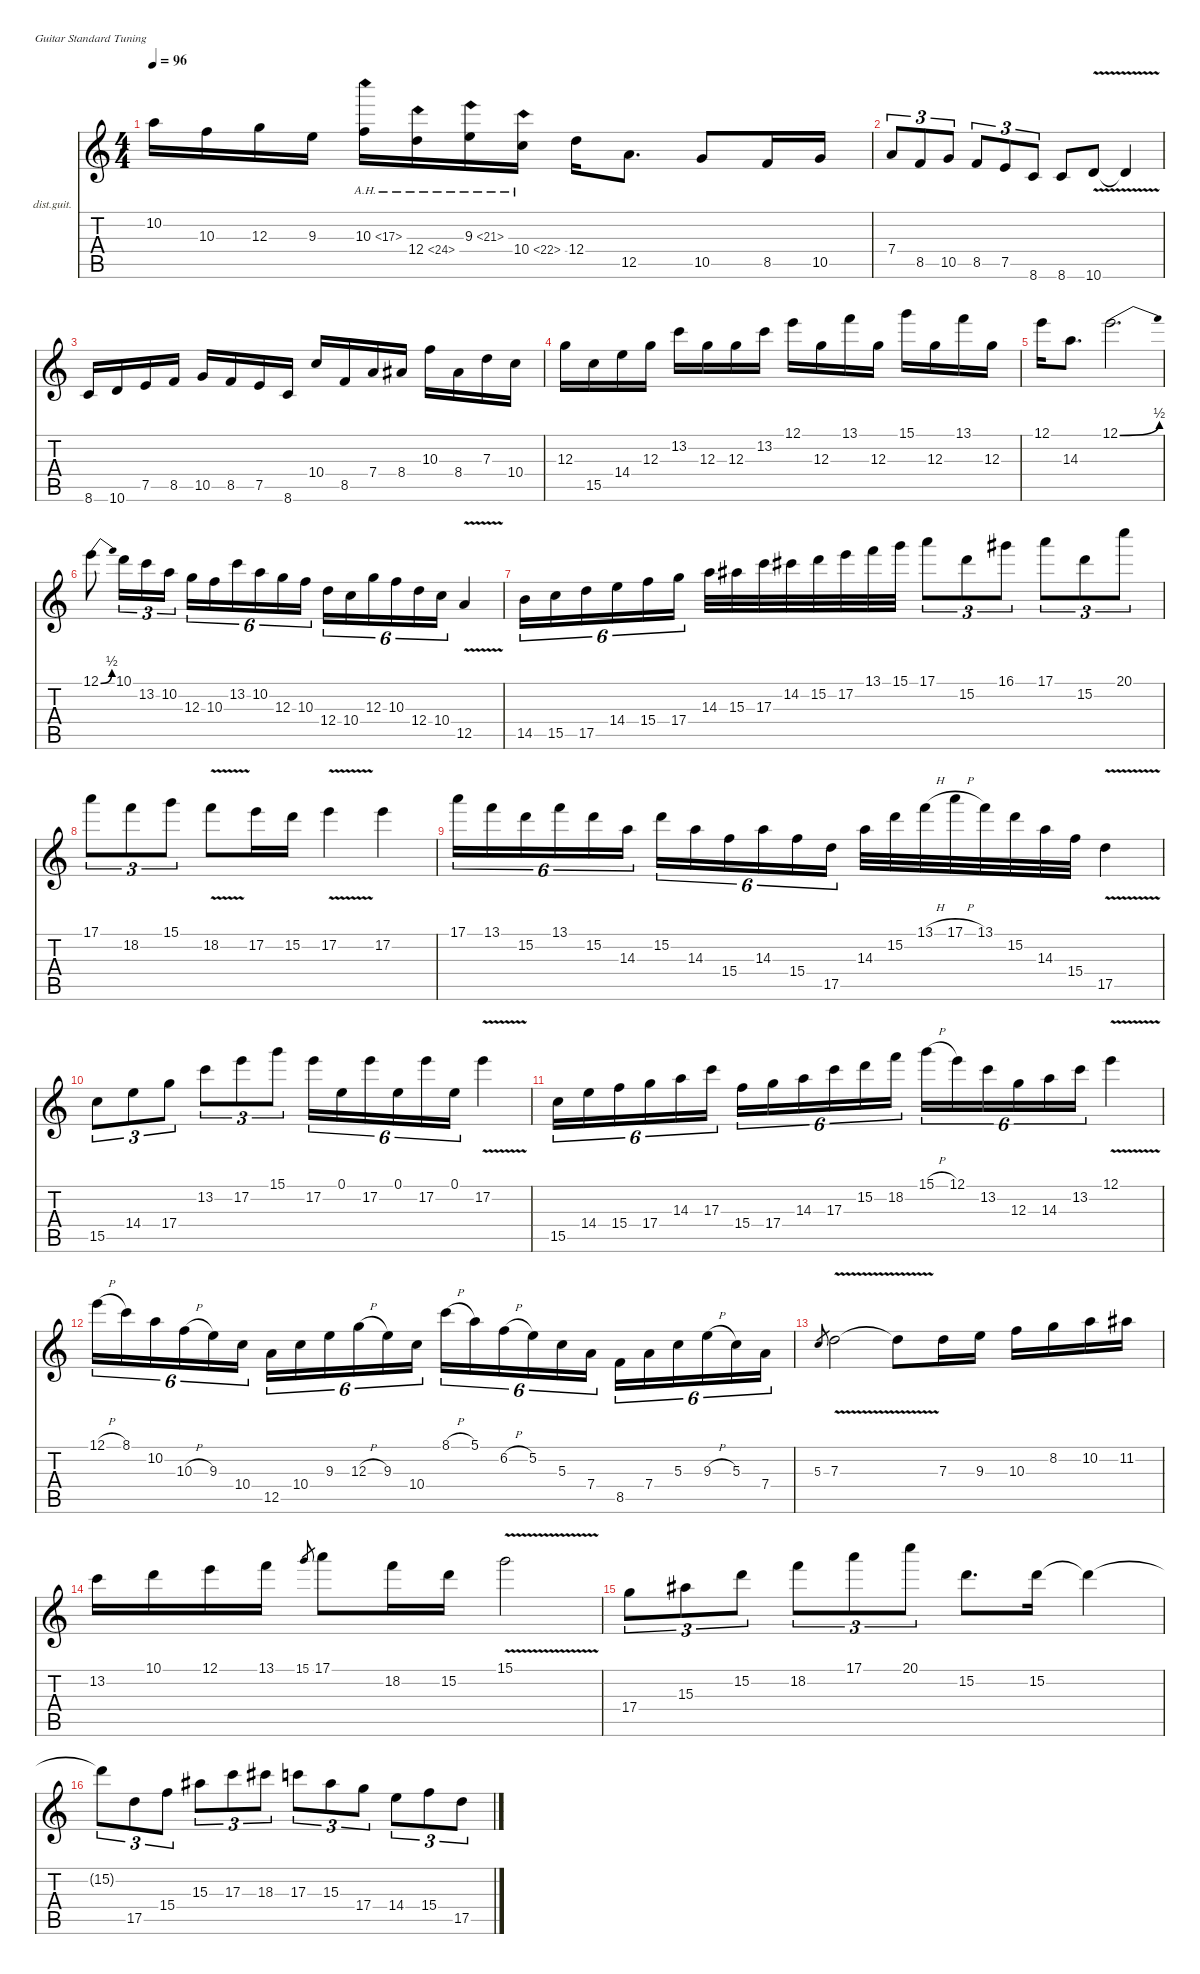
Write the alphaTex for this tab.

\defaultSystemsLayout 4
\hideDynamics
\bracketExtendMode nobrackets
\firstSystemTrackNameOrientation horizontal
\otherSystemsTrackNameOrientation horizontal
\track ("Lead 1" "dist.guit.") {instrument distortionguitar}
\staff {score tabs}
\tuning (E4 B3 G3 D3 A2 E2)
\ts (4 4)
\tempo 96
\clef g2
\ks c
10.2.16{dy f beam Down} 10.3.16{beam Down} 12.3.16{beam Down} 9.3.16{beam Down} 10.3{ah 7}.16{beam Down} 12.4{ah 12}.16{beam Down} 9.3{ah 12}.16{beam Down} 10.4{ah 12}.16{beam Down} 12.4.16{beam Down} 12.5.8{d beam Down} 10.5.8{beam Up} 8.5.16{beam Up} 10.5.16{beam Up} |
7.4.8{tu (3 2) beam Up} 8.5.8{tu (3 2) beam Up} 10.5.8{tu (3 2) beam Up} 8.5.8{tu (3 2) beam Up} 7.5.8{tu (3 2) beam Up} 8.6.8{tu (3 2) beam Up} 8.6.8{beam Up} 10.6{v}.8{beam Up} 10.6{v t}.4{beam Up} |
8.6.16{beam Up} 10.6.16{beam Up} 7.5.16{beam Up} 8.5.16{beam Up} 10.5.16{beam Up} 8.5.16{beam Up} 7.5.16{beam Up} 8.6.16{beam Up} 10.4.16{beam Up} 8.5.16{beam Up} 7.4.16{beam Up} 8.4{acc #}.16{beam Up} 10.3.16{beam Down} 8.4{acc #}.16{beam Down} 7.3.16{beam Down} 10.4.16{beam Down} |
12.3.16{beam Down} 15.5.16{beam Down} 14.4.16{beam Down} 12.3.16{beam Down} 13.2.16{beam Down} 12.3.16{beam Down} 12.3.16{beam Down} 13.2.16{beam Down} 12.1.16{beam Down} 12.3.16{beam Down} 13.1.16{beam Down} 12.3.16{beam Down} 15.1.16{beam Down} 12.3.16{beam Down} 13.1.16{beam Down} 12.3.16{beam Down} |
12.1.16{beam Down} 14.3.8{d beam Down} 12.1{be (bend 0 0 9.999999599999999 2)}.2{d beam Down} |
12.1{be (bend 0 0 30 2)}.8{beam Down} 10.1.16{tu (3 2) beam Down} 13.2.16{tu (3 2) beam Down} 10.2.16{tu (3 2) beam Down} 12.3.16{tu (6 4) beam Down} 10.3.16{tu (6 4) beam Down} 13.2.16{tu (6 4) beam Down} 10.2.16{tu (6 4) beam Down} 12.3.16{tu (6 4) beam Down} 10.3.16{tu (6 4) beam Down} 12.4.16{tu (6 4) beam Down} 10.4.16{tu (6 4) beam Down} 12.3.16{tu (6 4) beam Down} 10.3.16{tu (6 4) beam Down} 12.4.16{tu (6 4) beam Down} 10.4.16{tu (6 4) beam Down} 12.5{v}.4{beam Up} |
14.5.16{tu (6 4) beam Down} 15.5.16{tu (6 4) beam Down} 17.5.16{tu (6 4) beam Down} 14.4.16{tu (6 4) beam Down} 15.4.16{tu (6 4) beam Down} 17.4.16{tu (6 4) beam Down} 14.3.32{beam Down} 15.3{acc #}.32{beam Down} 17.3.32{beam Down} 14.2{acc #}.32{beam Down} 15.2.32{beam Down} 17.2.32{beam Down} 13.1.32{beam Down} 15.1.32{beam Down} 17.1.8{tu (3 2) beam Down} 15.2.8{tu (3 2) beam Down} 16.1{acc #}.8{tu (3 2) beam Down} 17.1.8{tu (3 2) beam Down} 15.2.8{tu (3 2) beam Down} 20.1.8{tu (3 2) beam Down} |
17.1.8{tu (3 2) beam Down} 18.2.8{tu (3 2) beam Down} 15.1.8{tu (3 2) beam Down} 18.2{v}.8{beam Down} 17.2.16{beam Down} 15.2.16{beam Down} 17.2{v}.4{beam Down} 17.2.4{beam Down} |
17.1.16{tu (6 4) beam Down} 13.1.16{tu (6 4) beam Down} 15.2.16{tu (6 4) beam Down} 13.1.16{tu (6 4) beam Down} 15.2.16{tu (6 4) beam Down} 14.3.16{tu (6 4) beam Down} 15.2.16{tu (6 4) beam Down} 14.3.16{tu (6 4) beam Down} 15.4.16{tu (6 4) beam Down} 14.3.16{tu (6 4) beam Down} 15.4.16{tu (6 4) beam Down} 17.5.16{tu (6 4) beam Down} 14.3.32{beam Down} 15.2.32{beam Down} 13.1{h}.32{beam Down} 17.1{h}.32{beam Down} 13.1.32{beam Down} 15.2.32{beam Down} 14.3.32{beam Down} 15.4.32{beam Down} 17.5{v}.4{beam Down} |
15.5.8{tu (3 2) beam Down} 14.4.8{tu (3 2) beam Down} 17.4.8{tu (3 2) beam Down} 13.2.8{tu (3 2) beam Down} 17.2.8{tu (3 2) beam Down} 15.1.8{tu (3 2) beam Down} 17.2.16{tu (6 4) beam Down} 0.1.16{tu (6 4) beam Down} 17.2.16{tu (6 4) beam Down} 0.1.16{tu (6 4) beam Down} 17.2.16{tu (6 4) beam Down} 0.1.16{tu (6 4) beam Down} 17.2{v}.4{beam Down} |
15.5.16{tu (6 4) beam Down} 14.4.16{tu (6 4) beam Down} 15.4.16{tu (6 4) beam Down} 17.4.16{tu (6 4) beam Down} 14.3.16{tu (6 4) beam Down} 17.3.16{tu (6 4) beam Down} 15.4.16{tu (6 4) beam Down} 17.4.16{tu (6 4) beam Down} 14.3.16{tu (6 4) beam Down} 17.3.16{tu (6 4) beam Down} 15.2.16{tu (6 4) beam Down} 18.2.16{tu (6 4) beam Down} 15.1{h}.16{tu (6 4) beam Down} 12.1.16{tu (6 4) beam Down} 13.2.16{tu (6 4) beam Down} 12.3.16{tu (6 4) beam Down} 14.3.16{tu (6 4) beam Down} 13.2.16{tu (6 4) beam Down} 12.1{v}.4{beam Down} |
12.1{h}.16{tu (6 4) beam Down} 8.1.16{tu (6 4) beam Down} 10.2.16{tu (6 4) beam Down} 10.3{h}.16{tu (6 4) beam Down} 9.3.16{tu (6 4) beam Down} 10.4.16{tu (6 4) beam Down} 12.5.16{tu (6 4) beam Down} 10.4.16{tu (6 4) beam Down} 9.3.16{tu (6 4) beam Down} 12.3{h}.16{tu (6 4) beam Down} 9.3.16{tu (6 4) beam Down} 10.4.16{tu (6 4) beam Down} 8.1{h}.16{tu (6 4) beam Down} 5.1.16{tu (6 4) beam Down} 6.2{h}.16{tu (6 4) beam Down} 5.2.16{tu (6 4) beam Down} 5.3.16{tu (6 4) beam Down} 7.4.16{tu (6 4) beam Down} 8.5.16{tu (6 4) beam Down} 7.4.16{tu (6 4) beam Down} 5.3.16{tu (6 4) beam Down} 9.3{h}.16{tu (6 4) beam Down} 5.3.16{tu (6 4) beam Down} 7.4.16{tu (6 4) beam Down} |
5.3.8{gr dy mf beam Up} 7.3{v}.2{dy f beam Down} 7.3{v t}.8{beam Down} 7.3.16{beam Down} 9.3.16{beam Down} 10.3.16{beam Down} 8.2.16{beam Down} 10.2.16{beam Down} 11.2{acc #}.16{beam Down} |
13.2.16{beam Down} 10.1.16{beam Down} 12.1.16{beam Down} 13.1.16{beam Down} 15.1.8{gr dy mf beam Up} 17.1.8{dy f beam Down} 18.2.16{beam Down} 15.2.16{beam Down} 15.1{v}.2{beam Down} |
17.4.8{tu (3 2) beam Down} 15.3{acc #}.8{tu (3 2) beam Down} 15.2.8{tu (3 2) beam Down} 18.2.8{tu (3 2) beam Down} 17.1.8{tu (3 2) beam Down} 20.1.8{tu (3 2) beam Down} 15.2.8{d beam Down} 15.2.16{beam Down} 15.2{t}.4{beam Down} |
15.2{t}.8{tu (3 2) beam Down} 17.5.8{tu (3 2) beam Down} 15.4.8{tu (3 2) beam Down} 15.3{acc #}.8{tu (3 2) beam Down} 17.3.8{tu (3 2) beam Down} 18.3{acc #}.8{tu (3 2) beam Down} 17.3.8{tu (3 2) beam Down} 15.3{acc #}.8{tu (3 2) beam Down} 17.4.8{tu (3 2) beam Down} 14.4.8{tu (3 2) beam Down} 15.4.8{tu (3 2) beam Down} 17.5.8{tu (3 2) beam Down}
